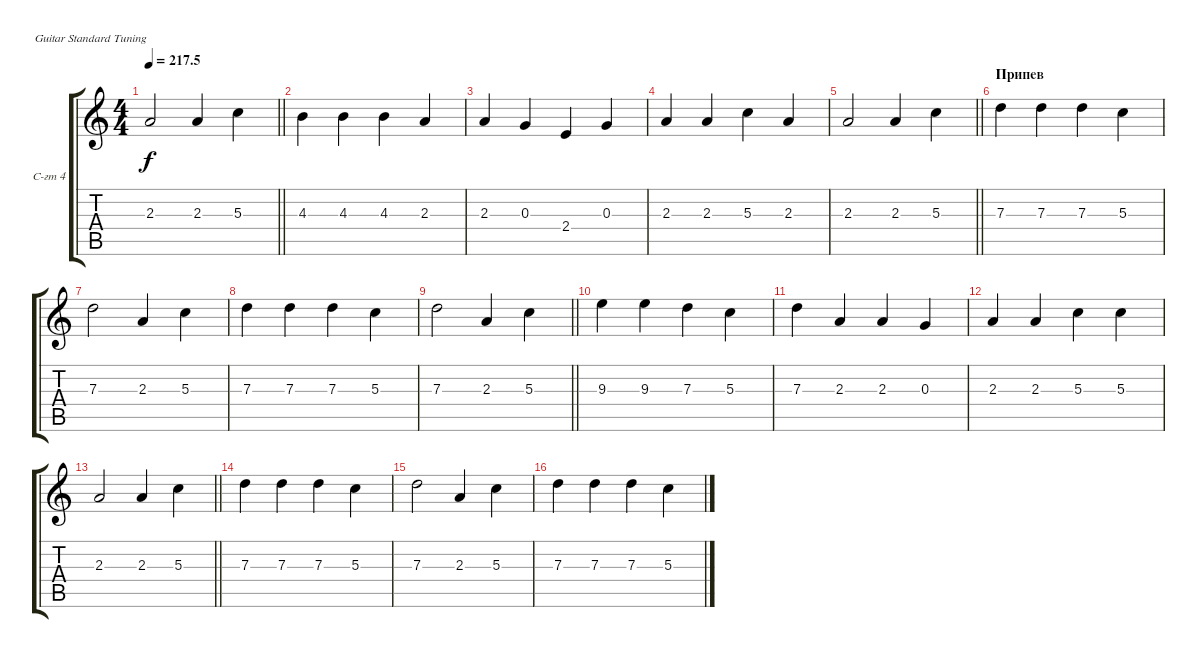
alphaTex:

\bracketExtendMode groupsimilarinstruments
\firstSystemTrackNameOrientation horizontal
\otherSystemsTrackNameOrientation horizontal
\track ("Вместо слов" "С-гт 4") {instrument acousticguitarsteel}
\staff {score tabs}
\tuning (E4 B3 G3 D3 A2 E2)
\ts (4 4)
\tempo
217.5
\accidentals auto
\clef g2
\ottava regular
\simile none
\barLineRight lightlight
\ks c
2.3.2{dy f} 2.3.4 5.3.4 |
4.3.4 4.3.4 4.3.4 2.3.4 |
2.3.4 0.3.4 2.4.4 0.3.4 |
2.3.4 2.3.4 5.3.4 2.3.4 |
\barLineRight lightlight
2.3.2 2.3.4 5.3.4 |
\section ("" "Припев")
7.3.4 7.3.4 7.3.4 5.3.4 |
7.3.2 2.3.4 5.3.4 |
7.3.4 7.3.4 7.3.4 5.3.4 |
\barLineRight lightlight
7.3.2 2.3.4 5.3.4 |
9.3.4 9.3.4 7.3.4 5.3.4 |
7.3.4 2.3.4 2.3.4 0.3.4 |
2.3.4 2.3.4 5.3.4 5.3.4 |
\barLineRight lightlight
2.3.2 2.3.4 5.3.4 |
7.3.4 7.3.4 7.3.4 5.3.4 |
7.3.2 2.3.4 5.3.4 |
7.3.4 7.3.4 7.3.4 5.3.4
